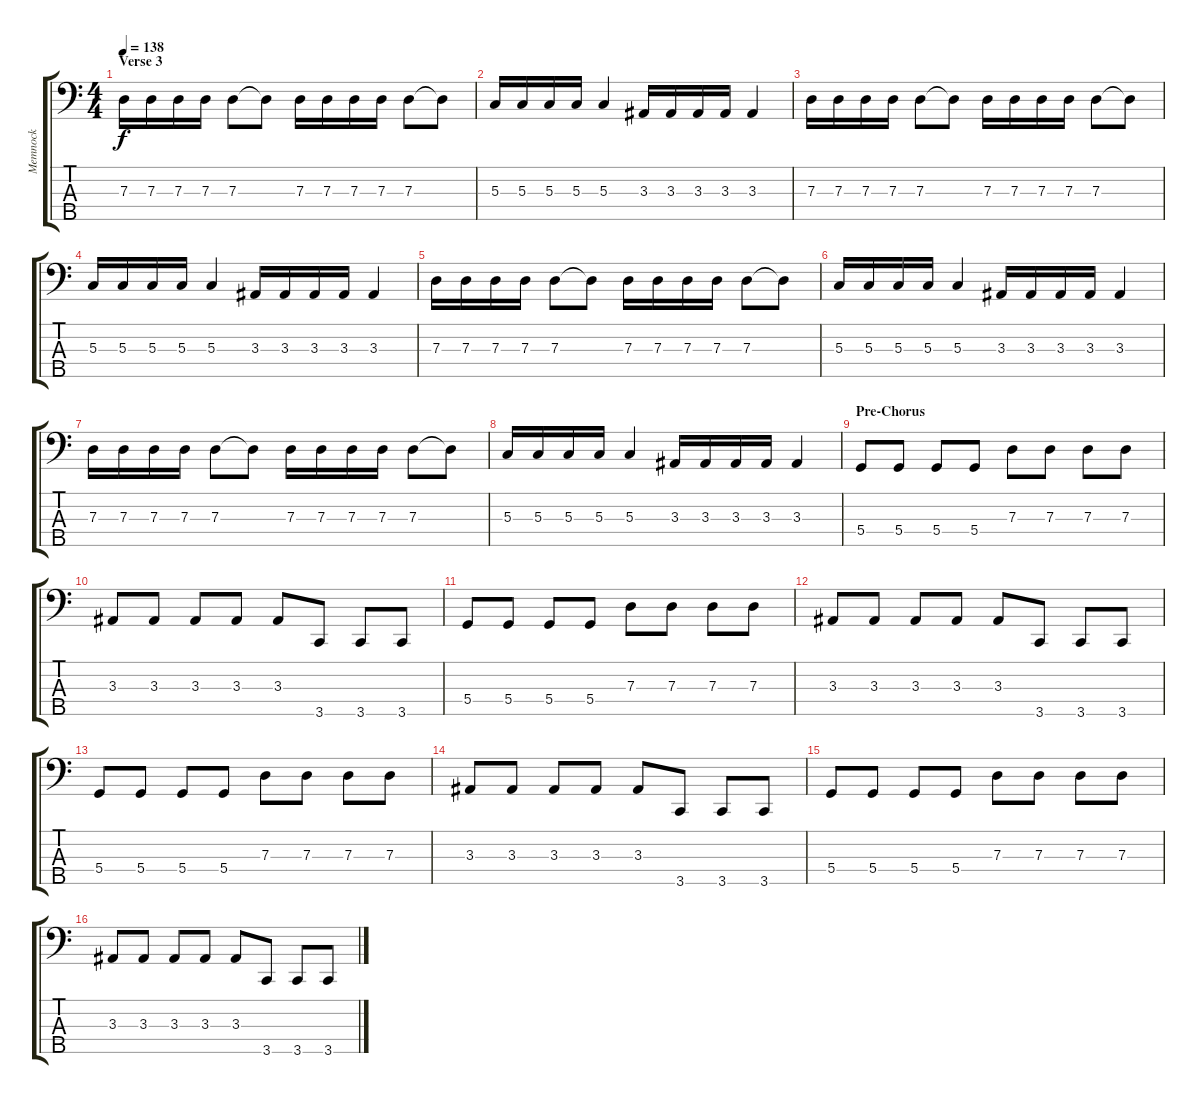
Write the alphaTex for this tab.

\track ("Memnock" "Memnock") {instrument electricbassfinger}
\staff {score tabs}
\tuning (F2 C2 G1 D1 A0) {hide}
\ts (4 4)
\section ("" "Verse 3")
\tempo 138
\clef f4
\ks c
7.3.16{dy f} 7.3.16 7.3.16 7.3.16 7.3.8 7.3{t}.8 7.3.16 7.3.16 7.3.16 7.3.16 7.3.8 7.3{t}.8 |
5.3.16 5.3.16 5.3.16 5.3.16 5.3.4 3.3.16 3.3.16 3.3.16 3.3.16 3.3.4 |
7.3.16 7.3.16 7.3.16 7.3.16 7.3.8 7.3{t}.8 7.3.16 7.3.16 7.3.16 7.3.16 7.3.8 7.3{t}.8 |
5.3.16 5.3.16 5.3.16 5.3.16 5.3.4 3.3.16 3.3.16 3.3.16 3.3.16 3.3.4 |
7.3.16 7.3.16 7.3.16 7.3.16 7.3.8 7.3{t}.8 7.3.16 7.3.16 7.3.16 7.3.16 7.3.8 7.3{t}.8 |
5.3.16 5.3.16 5.3.16 5.3.16 5.3.4 3.3.16 3.3.16 3.3.16 3.3.16 3.3.4 |
7.3.16 7.3.16 7.3.16 7.3.16 7.3.8 7.3{t}.8 7.3.16 7.3.16 7.3.16 7.3.16 7.3.8 7.3{t}.8 |
5.3.16 5.3.16 5.3.16 5.3.16 5.3.4 3.3.16 3.3.16 3.3.16 3.3.16 3.3.4 |
\section ("" "Pre-Chorus")
5.4.8 5.4.8 5.4.8 5.4.8 7.3.8 7.3.8 7.3.8 7.3.8 |
3.3.8 3.3.8 3.3.8 3.3.8 3.3.8 3.5.8 3.5.8 3.5.8 |
5.4.8 5.4.8 5.4.8 5.4.8 7.3.8 7.3.8 7.3.8 7.3.8 |
3.3.8 3.3.8 3.3.8 3.3.8 3.3.8 3.5.8 3.5.8 3.5.8 |
5.4.8 5.4.8 5.4.8 5.4.8 7.3.8 7.3.8 7.3.8 7.3.8 |
3.3.8 3.3.8 3.3.8 3.3.8 3.3.8 3.5.8 3.5.8 3.5.8 |
5.4.8 5.4.8 5.4.8 5.4.8 7.3.8 7.3.8 7.3.8 7.3.8 |
3.3.8 3.3.8 3.3.8 3.3.8 3.3.8 3.5.8 3.5.8 3.5.8
